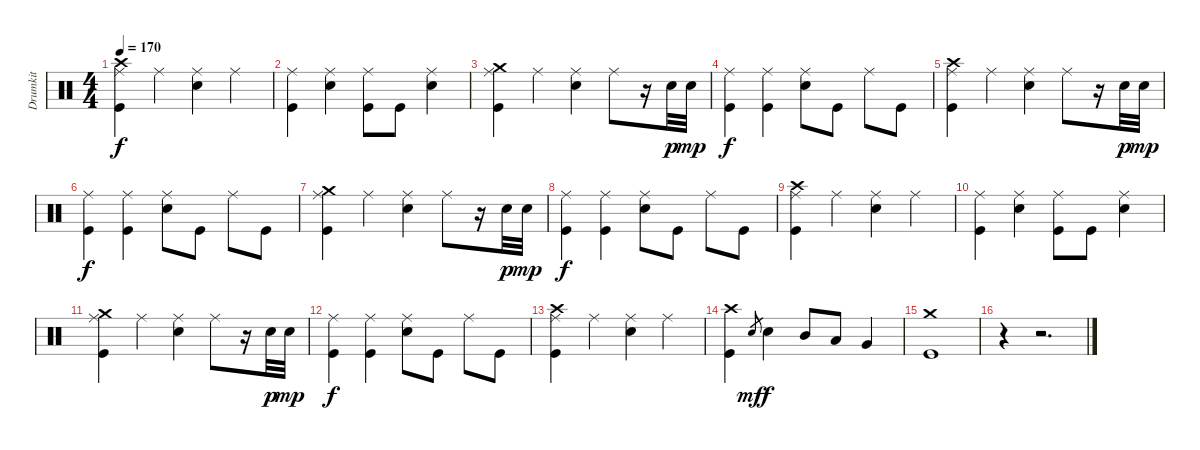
\track ("Drumkit" "Drumkit") {instrument percussion}
\staff {score}
\articulation defaults
\ts (4 4)
\tempo 170
\clef neutral
\ks c
("Crash high (hit)" "Ride (middle)" "Kick (hit)").4{dy f} "Ride (middle)".4 ("Ride (middle)" "Snare (hit) 2").4 "Ride (middle)".4 |
("Ride (middle)" "Kick (hit)").4 ("Ride (middle)" "Snare (hit) 2").4 ("Ride (middle)" "Kick (hit)").8 "Kick (hit)".8 ("Ride (middle)" "Snare (hit) 2").4 |
("Crash medium (hit)" "Ride (middle)" "Kick (hit)").4 "Ride (middle)".4 ("Ride (middle)" "Snare (hit) 2").4 "Ride (middle)".8 r.16 "Snare (hit) 2".32{dy p} "Snare (hit) 2".32{dy mp} |
("Ride (middle)" "Kick (hit)").4{dy f} ("Ride (middle)" "Kick (hit)").4 ("Ride (middle)" "Snare (hit) 2").8 "Kick (hit)".8 "Ride (middle)".8 "Kick (hit)".8 |
("Crash high (hit)" "Ride (middle)" "Kick (hit)").4 "Ride (middle)".4 ("Ride (middle)" "Snare (hit) 2").4 "Ride (middle)".8 r.16 "Snare (hit) 2".32{dy p} "Snare (hit) 2".32{dy mp} |
("Ride (middle)" "Kick (hit)").4{dy f} ("Ride (middle)" "Kick (hit)").4 ("Ride (middle)" "Snare (hit) 2").8 "Kick (hit)".8 "Ride (middle)".8 "Kick (hit)".8 |
("Crash medium (hit)" "Ride (middle)" "Kick (hit)").4 "Ride (middle)".4 ("Ride (middle)" "Snare (hit) 2").4 "Ride (middle)".8 r.16 "Snare (hit) 2".32{dy p} "Snare (hit) 2".32{dy mp} |
("Ride (middle)" "Kick (hit)").4{dy f} ("Ride (middle)" "Kick (hit)").4 ("Ride (middle)" "Snare (hit) 2").8 "Kick (hit)".8 "Ride (middle)".8 "Kick (hit)".8 |
("Crash high (hit)" "Ride (middle)" "Kick (hit)").4 "Ride (middle)".4 ("Ride (middle)" "Snare (hit) 2").4 "Ride (middle)".4 |
("Ride (middle)" "Kick (hit)").4 ("Ride (middle)" "Snare (hit) 2").4 ("Ride (middle)" "Kick (hit)").8 "Kick (hit)".8 ("Ride (middle)" "Snare (hit) 2").4 |
("Crash medium (hit)" "Ride (middle)" "Kick (hit)").4 "Ride (middle)".4 ("Ride (middle)" "Snare (hit) 2").4 "Ride (middle)".8 r.16 "Snare (hit) 2".32{dy p} "Snare (hit) 2".32{dy mp} |
("Ride (middle)" "Kick (hit)").4{dy f} ("Ride (middle)" "Kick (hit)").4 ("Ride (middle)" "Snare (hit) 2").8 "Kick (hit)".8 "Ride (middle)".8 "Kick (hit)".8 |
("Crash high (hit)" "Ride (middle)" "Kick (hit)").4 "Ride (middle)".4 ("Ride (middle)" "Snare (hit) 2").4 "Ride (middle)".4 |
("Crash high (hit)" "Kick (hit)").4 "Snare (hit)".8{gr dy mf} "Snare (hit) 2".4{dy f} "Mid Tom (hit)".8 "Low Tom (hit)".8 "Very Low Tom (hit)".4 |
("Crash medium (hit)" "Kick (hit)").1 |
r.4 r.2{d}
